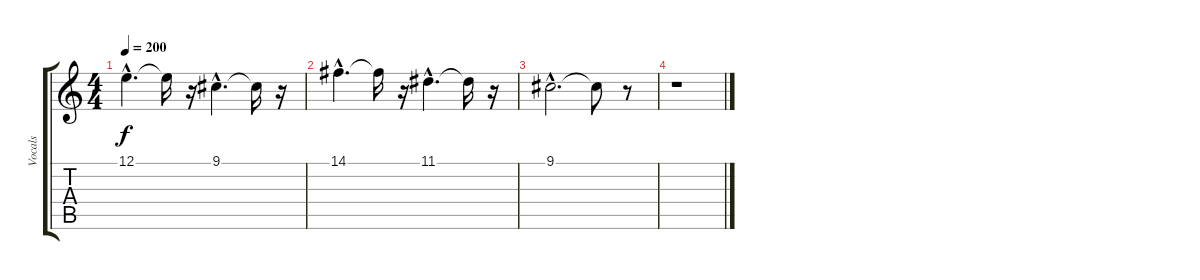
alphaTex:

\track ("Vocals" "Vocals") {instrument voiceoohs}
\staff {score tabs}
\tuning (E4 B3 G3 D3 A2 E2) {hide}
\ts (4 4)
\tempo 200
\clef g2
\ks c
12.1{hac}.4{d dy f} 12.1{t}.16 r.16 9.1{hac}.4{d} 9.1{t}.16 r.16 |
14.1{hac}.4{d} 14.1{t}.16 r.16 11.1{hac}.4{d} 11.1{t}.16 r.16 |
9.1{hac}.2{d} 9.1{t}.8 r.8 |
r.1
